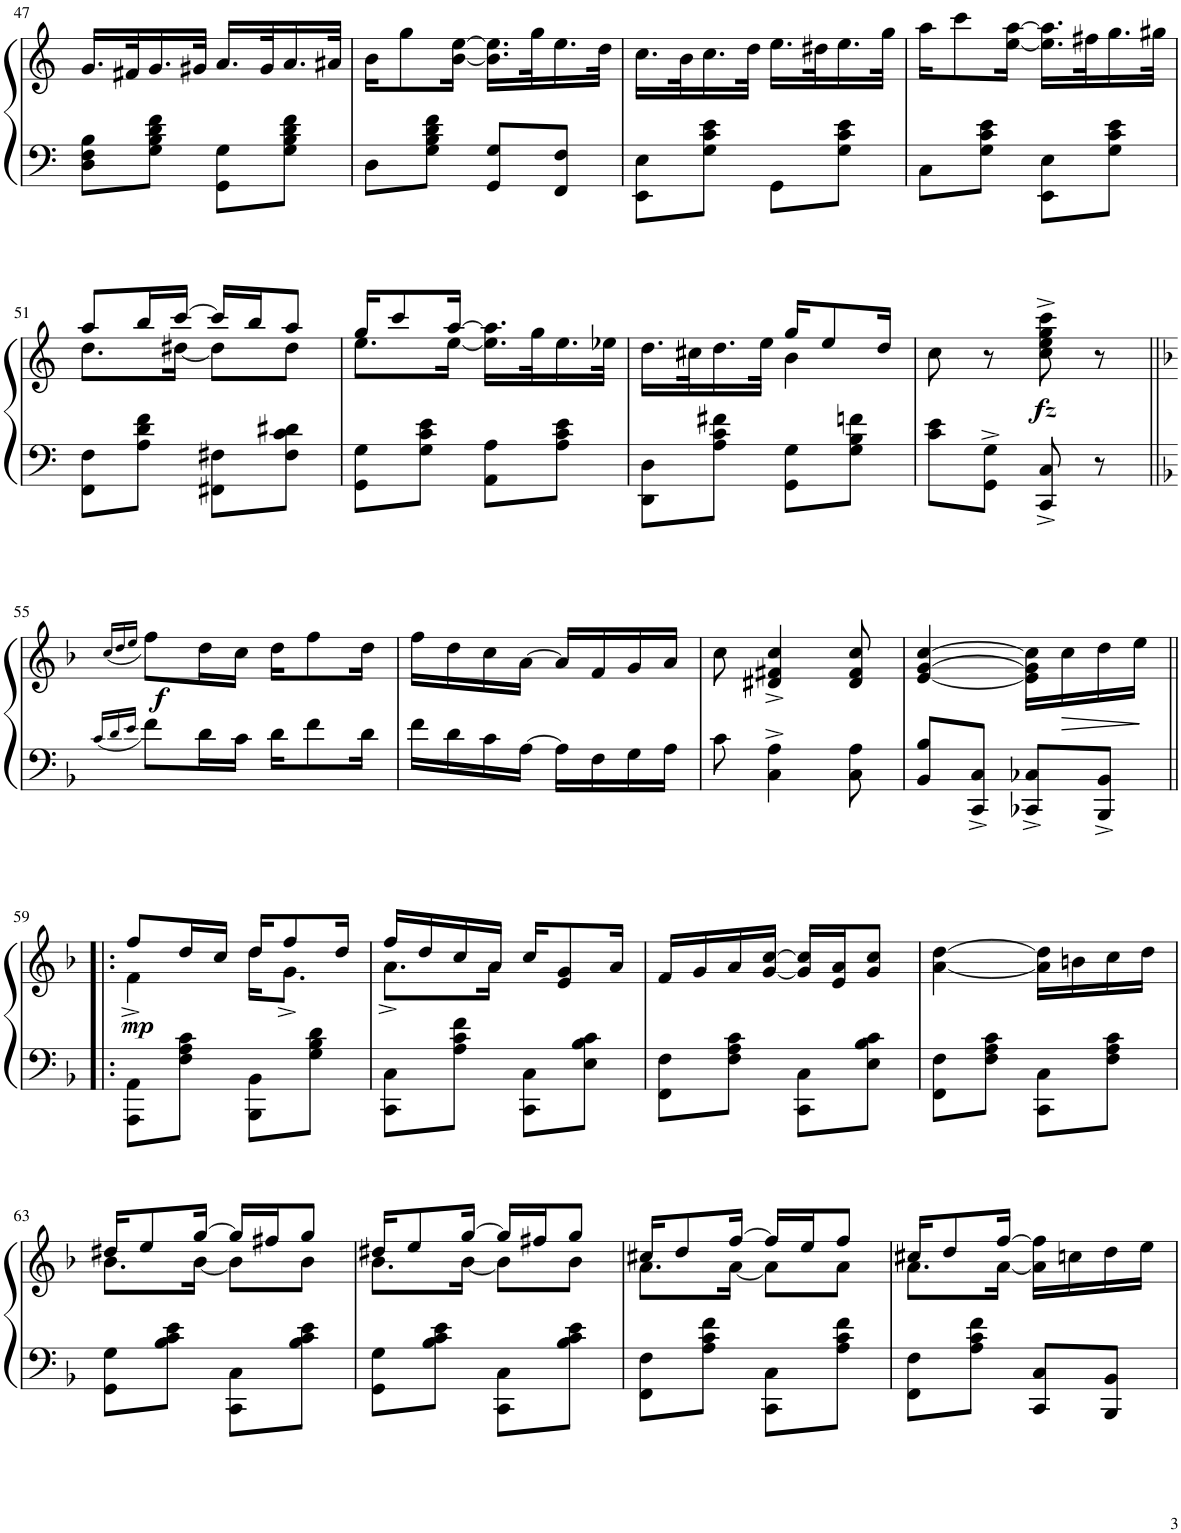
**kern	**kern	**dynam
*part1	*part1	*part1
*staff2	*staff1	*staff1/2
*I"Piano	*	*
*I'Pno.	*	*
!!LO:PB:g=z
*clefF4	*clefG2	*
*k[]	*k[]	*
*M2/4	*M2/4	*
=47	=47	=47
8D\ 8F\ 8B\L	16.g/LL	.
.	32f#X/K	.
8G\ 8B\ 8d\ 8f\J	16.g/	.
.	32g#X/JJk	.
8GG\ 8G\L	16.a/LL	.
.	32g#/K	.
8G\ 8B\ 8d\ 8f\J	16.a/	.
.	32a#X/JJk	.
=48	=48	=48
8D\L	16b\KL	.
.	8gg\	.
8G\ 8B\ 8d\ 8f\J	.	.
.	[16b\ [16ee\Jk	.
8GG/ 8G/L	16.b\] 16.ee\]LL	.
.	32gg\K	.
8FF/ 8F/J	16.ee\	.
.	32dd\JJk	.
=49	=49	=49
8EE\ 8E\L	16.cc\LL	.
.	32b\K	.
8G\ 8c\ 8e\J	16.cc\	.
.	32dd\JJk	.
8GG\L	16.ee\LL	.
.	32dd#X\K	.
8G\ 8c\ 8e\J	16.ee\	.
.	32gg\JJk	.
=50	=50	=50
8C\L	16aa\KL	.
.	8ccc\	.
8G\ 8c\ 8e\J	.	.
.	[16ee\ [16aa\Jk	.
8EE\ 8E\L	16.ee\] 16.aa\]LL	.
.	32ff#X\K	.
8G\ 8c\ 8e\J	16.gg\	.
.	32gg#X\JJk	.
!!LO:LB:g=z
=51	=51	=51
*	*^	*
8FF\ 8F\L	8aa/L	8.dd\L	.
8A\ 8d\ 8f\J	16bb/L	.	.
.	[16ccc/JJ	[16dd#X\Jk	.
8FF#X\ 8F#X\L	16ccc/LL]	8dd#\L]	.
.	16bb/J	.	.
8F#\ 8c\ 8d#X\J	8aa/J	8dd#\J	.
=52	=52	=52	=52
8GG\ 8G\L	16gg/KL	8.ee\L	.
.	8ccc/	.	.
8G\ 8c\ 8e\J	.	.	.
.	[16aa/Jk	[16ee\Jk	.
8AA\ 8A\L	16.ee\] 16.aa\]LL	4ryy	.
.	32gg\K	.	.
8A\ 8c\ 8e\J	16.ee\	.	.
.	32ee-X\JJk	.	.
=53	=53	=53	=53
8DD\ 8D\L	16.dd\LL	4ryy	.
.	32cc#X\K	.	.
8A\ 8c\ 8f#X\J	16.dd\	.	.
.	32ee\JJk	.	.
8GG\ 8G\L	16gg/KL	4b\	.
.	8ee/	.	.
8G\ 8B\ 8fn\J	.	.	.
.	16dd/Jk	.	.
*	*v	*v	*
=54	=54	=54
8c\ 8e\L	8cc\	.
8GG\^ 8G\^J	8r	.
!	!	!LO:DY:b
8CC/^ 8C/^	8cc\^ 8ee\^ 8gg\^ 8ccc\^	fz
8r	8r	.
!!LO:LB:g=z
=55||	=55||	=55||
*k[b-]	*k[b-]	*
16qc/LL	(16qcc/LL	.
16qd/	16qdd/	.
16qe/JJ	16qee/JJ	.
!	!	!LO:DY:b
8f\L	8ff\L)	f
16d\L	16dd\L	.
16c\JJ	16cc\JJ	.
16d\KL	16dd\KL	.
8f\	8ff\	.
16d\Jk	16dd\Jk	.
=56	=56	=56
16f\LL	16ff\LL	.
16d\	16dd\	.
16c\	16cc\	.
[16A\JJ	[16a\JJ	.
16A\LL]	16a/LL]	.
16F\	16f/	.
16G\	16g/	.
16A\JJ	16a/JJ	.
=57	=57	=57
8c\	8cc\	.
4C\^ 4A\^	4d#X/^ 4f#X/^ 4cc/^	.
8C\ 8A\	8d#/ 8f#/ 8cc/	.
=58	=58	=58
8BB-/ 8B-/L	[4e/ [>4g/ [4cc/	.
8CC/^ 8C/^J	.	.
8CC-X/^ 8C-X/^L	16e\] 16g\] 16cc\]LL	.
!	!	!LO:HP:b
.	16cc\	>
8BBB-/^ 8BB-/^J	16dd\	.
.	16ee\JJ	.
.	.	]
!!LO:LB:g=z
=59!|:	=59!|:	=59!|:
*	*^	*
!	!	!	!LO:DY:b
8AAA\ 8AA\L	8ff/L	4f^\	mp
8F\ 8A\ 8c\J	16dd/L	.	.
.	16cc/JJ	.	.
8BBB-\ 8BB-\L	16dd/KL	16dd\KL	.
.	8ff/	8.g^\J	.
8G\ 8B-\ 8d\J	.	.	.
.	16dd/Jk	.	.
=60	=60	=60	=60
8CC\ 8C\L	16ff/LL	8.a^\L	.
.	16dd/	.	.
8A\ 8c\ 8f\J	16cc/	.	.
.	16a/JJ	16a\Jk	.
8CC\ 8C\L	16cc/KL	4ryy	.
.	8e/ 8g/	.	.
8E\ 8B-\ 8c\J	.	.	.
.	16a/Jk	.	.
*	*v	*v	*
=61	=61	=61
8FF\ 8F\L	16f/LL	.
.	16g/	.
8F\ 8A\ 8c\J	16a/	.
.	[16g/ [16cc/JJ	.
8CC\ 8C\L	16g/] 16cc/]LL	.
.	16e/ 16a/J	.
8E\ 8B-\ 8c\J	8g/ 8cc/J	.
=62	=62	=62
8FF\ 8F\L	[4a\ [4dd\	.
8F\ 8A\ 8c\J	.	.
8CC\ 8C\L	16a\] 16dd\]LL	.
.	16bn\	.
8F\ 8A\ 8c\J	16cc\	.
.	16dd\JJ	.
!!LO:LB:g=z
=63	=63	=63
*	*^	*
8GG\ 8G\L	16dd#X/KL	8.b-\L	.
.	8ee/	.	.
8B-\ 8c\ 8e\J	.	.	.
.	[16gg/Jk	[16b-\Jk	.
8CC\ 8C\L	16gg/LL]	8b-\L]	.
.	16ff#X/J	.	.
8B-\ 8c\ 8e\J	8gg/J	8b-\J	.
=64	=64	=64	=64
8GG\ 8G\L	16dd#X/KL	8.b-\L	.
.	8ee/	.	.
8B-\ 8c\ 8e\J	.	.	.
.	[16gg/Jk	[16b-\Jk	.
8CC\ 8C\L	16gg/LL]	8b-\L]	.
.	16ff#X/J	.	.
8B-\ 8c\ 8e\J	8gg/J	8b-\J	.
=65	=65	=65	=65
8FF\ 8F\L	16cc#X/KL	8.a\L	.
.	8dd/	.	.
8A\ 8c\ 8f\J	.	.	.
.	[16ff/Jk	[16a\Jk	.
8CC\ 8C\L	16ff/LL]	8a\L]	.
.	16ee/J	.	.
8A\ 8c\ 8f\J	8ff/J	8a\J	.
=66	=66	=66	=66
8FF\ 8F\L	16cc#X/KL	8.a\L	.
.	8dd/	.	.
8A\ 8c\ 8f\J	.	.	.
.	[16ff/Jk	[16a\Jk	.
8CC/ 8C/L	16a\] 16ff\]LL	4ryy	.
.	16ccn\	.	.
8BBB-/ 8BB-/J	16dd\	.	.
.	16ee\JJ	.	.
*	*v	*v	*
=	=	=
*-	*-	*-
